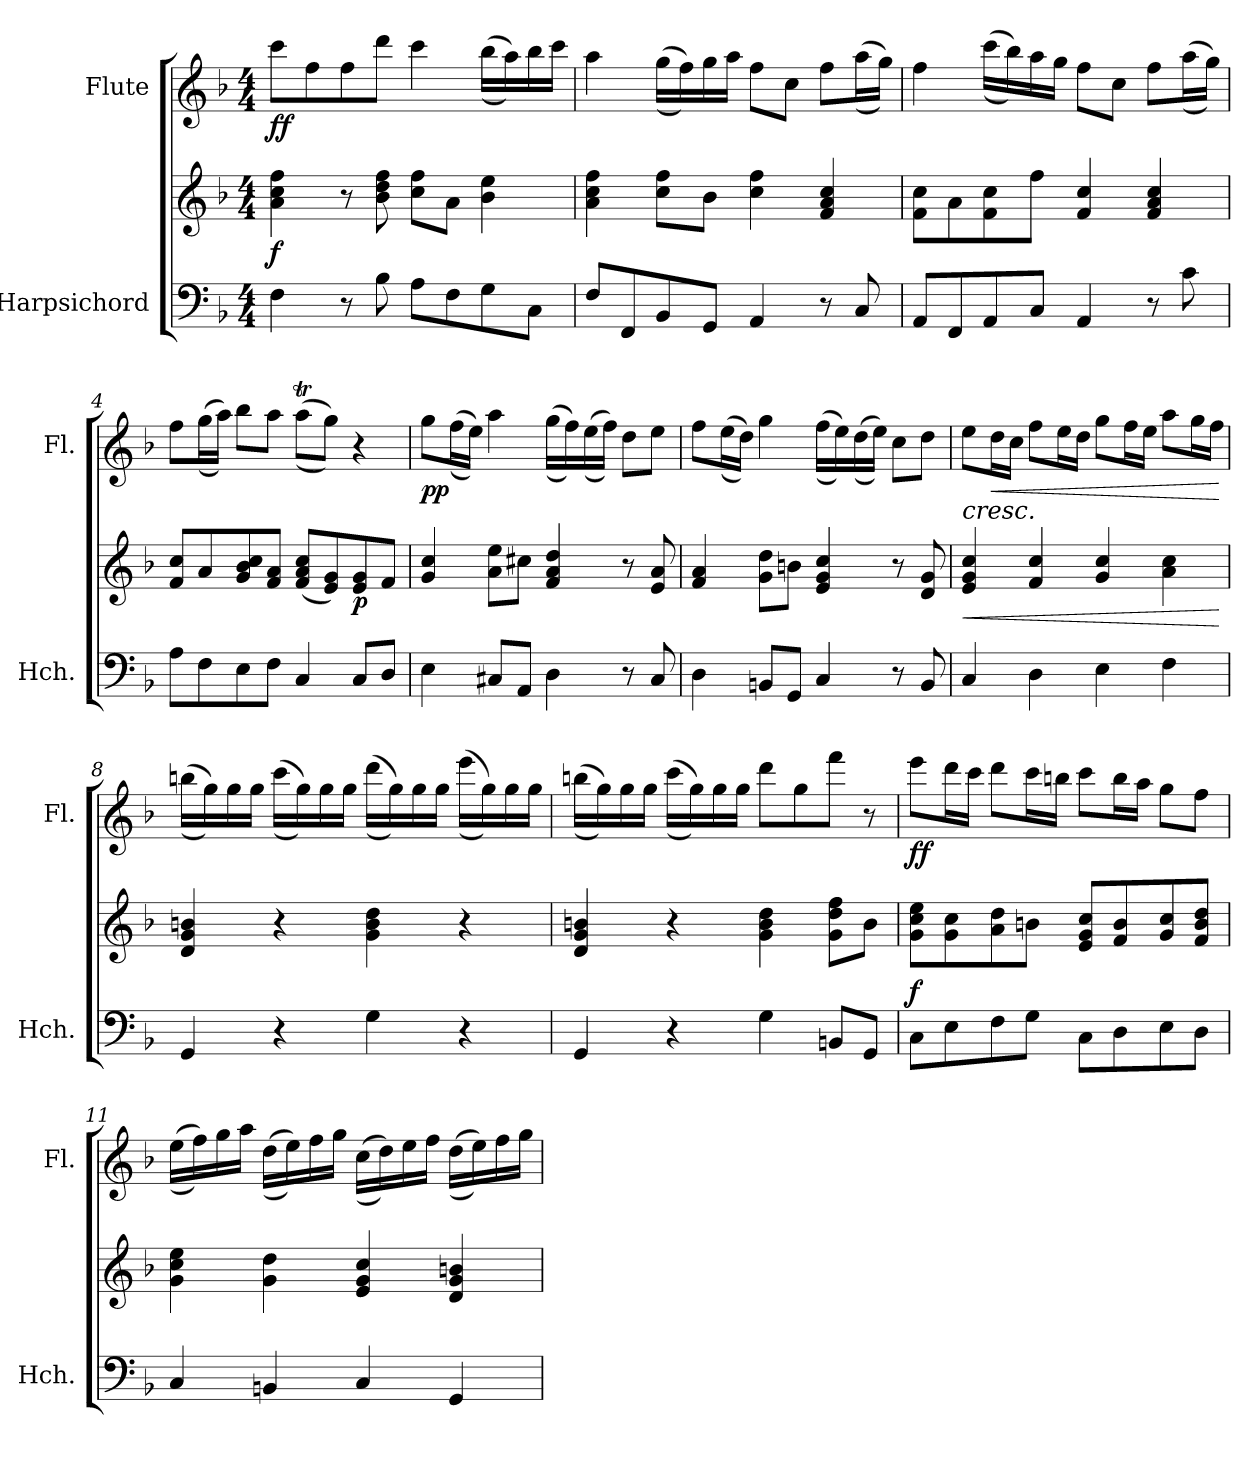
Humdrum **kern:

**kern	**kern	**dynam	**kern	**dynam
*part2	*part2	*part2	*part1	*part1
*staff3	*staff2	*staff2/3	*staff1	*staff1
*I"Harpsichord	*	*	*I"Flute	*
*I'Hch.	*	*	*I'Fl.	*
*clefF4	*clefG2	*	*clefG2	*
*k[b-]	*k[b-]	*	*k[b-]	*
*M4/4	*M4/4	*	*M4/4	*
*MM80	*MM80	*	*MM80	*
=1	=1	=1	=1	=1
!	!	!LO:DY:b	!	!LO:DY:b
!	!	!	!	!LO:DY:n=1:b
4F\	4a\ 4cc\ 4ff\	f	8ccc\L	f f
.	.	.	8ff\	.
8r	8r	.	8ff\	.
8B-\	8b-\ 8dd\ 8ff\	.	8ddd\J	.
8A\L	8cc\ 8ff\L	.	4ccc\	.
8F\	8a\J	.	.	.
8G\	4b-\ 4ee\	.	((16bb-\LL	.
.	.	.	16aa\))	.
8C\J	.	.	16bb-\	.
.	.	.	16ccc\JJ	.
=2	=2	=2	=2	=2
8F/L	4a\ 4cc\ 4ff\	.	4aa\	.
8FF/	.	.	.	.
8BB-/	8cc\ 8ff\L	.	((16gg\LL	.
.	.	.	16ff\))	.
8GG/J	8b-\J	.	16gg\	.
.	.	.	16aa\JJ	.
4AA/	4cc\ 4ff\	.	8ff\L	.
.	.	.	8cc\J	.
8r	4f/ 4a/ 4cc/	.	8ff\L	.
8C/	.	.	((16aa\L	.
.	.	.	16gg\JJ))	.
=3	=3	=3	=3	=3
8AA/L	8f\ 8cc\L	.	4ff\	.
8FF/	8a\	.	.	.
8AA/	8f\ 8cc\	.	((16ccc\LL	.
.	.	.	16bb-\))	.
8C/J	8ff\J	.	16aa\	.
.	.	.	16gg\JJ	.
4AA/	4f/ 4cc/	.	8ff\L	.
.	.	.	8cc\J	.
8r	4f/ 4a/ 4cc/	.	8ff\L	.
8c\	.	.	((16aa\L	.
.	.	.	16gg\JJ))	.
=4	=4	=4	=4	=4
8A\L	8f/ 8cc/L	.	8ff\L	.
8F\	8a/	.	((16gg\L	.
.	.	.	16aa\JJ))	.
8E\	8g/ 8b-/ 8cc/	.	8bb-\L	.
8F\J	8f/ 8a/J	.	8aa\J	.
4C/	(8f/ 8a/ 8cc/L	.	((8aat\L	.
.	8e/ 8g/)	.	8gg\J))	.
!	!	!LO:DY:b	!	!
8C/L	8e/ 8g/	p	4r	.
8D/J	8f/J	.	.	.
!!LO:LB:g=z
=5	=5	=5	=5	=5
!	!	!	!	!LO:DY:b
!	!	!	!	!LO:DY:n=1:b
4E\	4g/ 4cc/	.	8gg\L	p p
.	.	.	((16ff\L	.
.	.	.	16ee\JJ))	.
8C#X/L	8a\ 8ee\L	.	4aa\	.
8AA/J	8cc#X\J	.	.	.
4D\	4f/ 4a/ 4dd/	.	((16gg\LL	.
.	.	.	16ff\))	.
.	.	.	((16ee\	.
.	.	.	16ff\JJ))	.
8r	8r	.	8dd\L	.
8C#/	8e/ 8a/	.	8ee\J	.
=6	=6	=6	=6	=6
4D\	4f/ 4a/	.	8ff\L	.
.	.	.	((16ee\L	.
.	.	.	16dd\JJ))	.
8BBn/L	8g\ 8dd\L	.	4gg\	.
8GG/J	8bn\J	.	.	.
4C/	4e/ 4g/ 4cc/	.	((16ff\LL	.
.	.	.	16ee\))	.
.	.	.	((16dd\	.
.	.	.	16ee\JJ))	.
8r	8r	.	8cc\L	.
8BB/	8d/ 8g/	.	8dd\J	.
=7	=7	=7	=7	=7
!	!	!LO:HP:b	!	!LO:HP:b
4C/	4e/ 4g/ 4cc/	<	8ee\L	<
!	!	!	!	!LO:HP:b
.	.	.	16dd\L	<
.	.	.	16cc\JJ	.
4D\	4f/ 4cc/	.	8ff\L	.
.	.	.	16ee\L	.
.	.	.	16dd\JJ	.
4E\	4g/ 4cc/	.	8gg\L	.
.	.	.	16ff\L	.
.	.	.	16ee\JJ	.
4F\	4a\ 4cc\	.	8aa\L	.
.	.	.	16gg\L	.
.	.	.	16ff\JJ	.
.	.	[	.	[ [
=8	=8	=8	=8	=8
4GG/	4d/ 4g/ 4bn/	.	((16bbn\LL	.
.	.	.	16gg\))	.
.	.	.	16gg\	.
.	.	.	16gg\JJ	.
4r	4r	.	((16ccc\LL	.
.	.	.	16gg\))	.
.	.	.	16gg\	.
.	.	.	16gg\JJ	.
4G\	4g\ 4b\ 4dd\	.	((16ddd\LL	.
.	.	.	16gg\))	.
.	.	.	16gg\	.
.	.	.	16gg\JJ	.
4r	4r	.	((16eee\LL	.
.	.	.	16gg\))	.
.	.	.	16gg\	.
.	.	.	16gg\JJ	.
!!LO:LB:g=z
=9	=9	=9	=9	=9
4GG/	4d/ 4g/ 4bn/	.	((16bbn\LL	.
.	.	.	16gg\))	.
.	.	.	16gg\	.
.	.	.	16gg\JJ	.
4r	4r	.	((16ccc\LL	.
.	.	.	16gg\))	.
.	.	.	16gg\	.
.	.	.	16gg\JJ	.
4G\	4g\ 4b\ 4dd\	.	8ddd\L	.
.	.	.	8gg\	.
8BBn/L	8g\ 8dd\ 8ff\L	.	8fff\J	.
8GG/J	8b\J	.	8r	.
=10	=10	=10	=10	=10
!	!	!LO:DY:a=2	!	!LO:DY:b
!	!	!	!	!LO:DY:n=1:b
8C\L	8g\ 8cc\ 8ee\L	f	8eee\L	f f
8E\	8g\ 8cc\	.	16ddd\L	.
.	.	.	16ccc\JJ	.
8F\	8a\ 8dd\	.	8ddd\L	.
8G\J	8bn\J	.	16ccc\L	.
.	.	.	16bbn\JJ	.
8C\L	8e/ 8g/ 8cc/L	.	8ccc\L	.
8D\	8f/ 8b/	.	16bb\L	.
.	.	.	16aa\JJ	.
8E\	8g/ 8cc/	.	8gg\L	.
8D\J	8f/ 8b/ 8dd/J	.	8ff\J	.
=11	=11	=11	=11	=11
4C/	4g\ 4cc\ 4ee\	.	((16ee\LL	.
.	.	.	16ff\))	.
.	.	.	16gg\	.
.	.	.	16aa\JJ	.
4BBn/	4g\ 4dd\	.	((16dd\LL	.
.	.	.	16ee\))	.
.	.	.	16ff\	.
.	.	.	16gg\JJ	.
4C/	4e/ 4g/ 4cc/	.	((16cc\LL	.
.	.	.	16dd\))	.
.	.	.	16ee\	.
.	.	.	16ff\JJ	.
4GG/	4d/ 4g/ 4bn/	.	((16dd\LL	.
.	.	.	16ee\))	.
.	.	.	16ff\	.
.	.	.	16gg\JJ	.
=	=	=	=	=
*-	*-	*-	*-	*-
